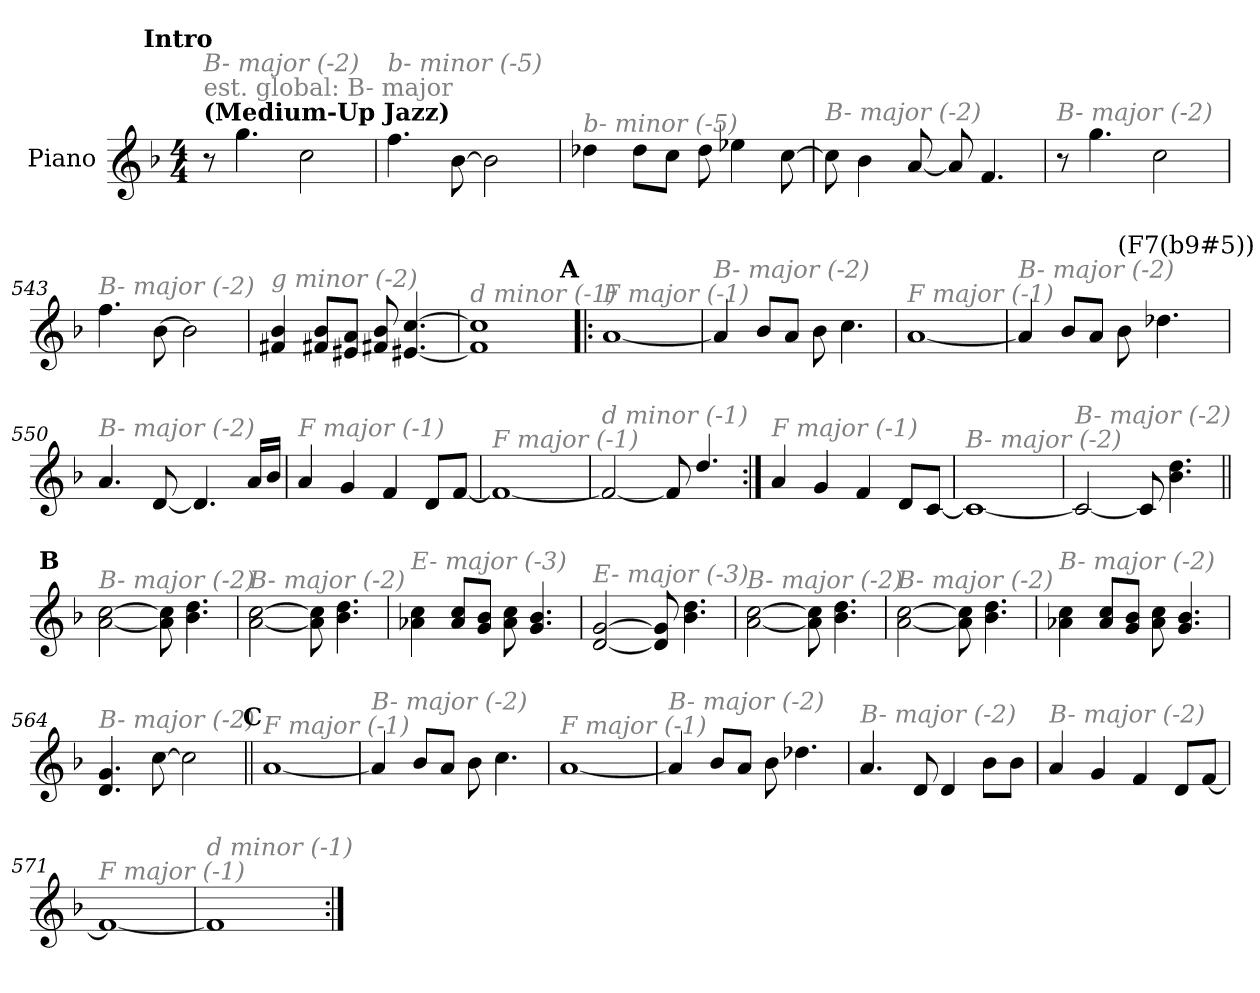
**kern
*part1
*staff1
*I"Piano
*I'Pno.
*clefG2
*k[b-]
*M4/4
!!LO:REH:place=s1:a:enc=none:fs=14:t=Intro
=1
!LO:TX:B:t=(Medium-Up Jazz)
!LO:TX:a:color=#808080:t=est. global&colon; B- major
!LO:TX:i:color=#808080:t=B- major (-2)
8r
4.gg\
2cc\
=539
!LO:TX:i:color=#808080:t=b- minor (-5)
4.ff\
[8b-\
2b-\]
=540
!LO:TX:i:color=#808080:t=b- minor (-5)
4dd-X\
8dd-\L
8cc\J
8dd-\
4ee-X\
[8cc\
=541
!LO:TX:i:color=#808080:t=B- major (-2)
8cc\]
4b-\
[8a/
8a/]
4.f/
!!LO:LB:g=z
=542
!LO:TX:i:color=#808080:t=B- major (-2)
8r
4.gg\
2cc\
=543
!LO:TX:i:color=#808080:t=B- major (-2)
4.ff\
[8b-\
2b-\]
=544
!LO:TX:i:color=#808080:t=g minor (-2)
4f#Xi/ 4b-/
8f#Xi/ 8b-/L
8e#Xi/ 8a/J
8f#Xi/ 8b-/
[4.e#Xi/ [4.cc/
=545
!LO:TX:i:color=#808080:t=d minor (-1)
1f] 1cc]
!!LO:LB:g=z
!!LO:REH:place=s1:a:enc=none:fs=14:t=A
=546!|:
!LO:TX:i:color=#808080:t=F major (-1)
[1a
=547
!LO:TX:i:color=#808080:t=B- major (-2)
4a/]
8b-/L
8a/J
8b-\
4.cc\
=548
!LO:TX:i:color=#808080:t=F major (-1)
[1a
=549
!LO:TX:i:color=#808080:t=B- major (-2)
4a/]
8b-/L
8a/J
!LO:TX:a:t=(F7(b9#5))
8b-\
4.dd-X\
!!LO:LB:g=z
=550
!LO:TX:i:color=#808080:t=B- major (-2)
4.a/
[8d/
4.d/]
16a/LL
16b-/JJ
=551
!LO:TX:i:color=#808080:t=F major (-1)
4a/
4g/
4f/
8d/L
[8f/J
=552
!LO:TX:i:color=#808080:t=F major (-1)
1f_
=553
!LO:TX:i:color=#808080:t=d minor (-1)
2f/_
8f/]
4.dd/
!!LO:LB:g=z
=554:|!
!LO:TX:i:color=#808080:t=F major (-1)
4a/
4g/
4f/
8d/L
[8c/J
=555
!LO:TX:i:color=#808080:t=B- major (-2)
1c_
=556
!LO:TX:i:color=#808080:t=B- major (-2)
2c/_
8c/]
4.b-\ 4.dd\
!!LO:LB:g=z
!!LO:REH:place=s1:a:enc=none:fs=14:t=B
=557||
!LO:TX:i:color=#808080:t=B- major (-2)
[2a\ [2cc\
8a\] 8cc\]
4.b-\ 4.dd\
=558
!LO:TX:i:color=#808080:t=B- major (-2)
[2a\ [2cc\
8a\] 8cc\]
4.b-\ 4.dd\
=559
!LO:TX:i:color=#808080:t=E- major (-3)
4a-X\ 4cc\
8a-/ 8cc/L
8g/ 8b-/J
8a-\ 8cc\
4.g/ 4.b-/
=560
!LO:TX:i:color=#808080:t=E- major (-3)
[2d/ [2g/
8d/] 8g/]
4.b-\ 4.dd\
=561
!LO:TX:i:color=#808080:t=B- major (-2)
[2a\ [2cc\
8a\] 8cc\]
4.b-\ 4.dd\
!!LO:LB:g=z
=562
!LO:TX:i:color=#808080:t=B- major (-2)
[2a\ [2cc\
8a\] 8cc\]
4.b-\ 4.dd\
=563
!LO:TX:i:color=#808080:t=B- major (-2)
4a-X\ 4cc\
8a-/ 8cc/L
8g/ 8b-/J
8a-\ 8cc\
4.g/ 4.b-/
=564
!LO:TX:i:color=#808080:t=B- major (-2)
4.d/ 4.g/
[8cc\
2cc\]
!!LO:REH:place=s1:a:enc=none:fs=14:t=C
=565||
!LO:TX:i:color=#808080:t=F major (-1)
[1a
=566
!LO:TX:i:color=#808080:t=B- major (-2)
4a/]
8b-/L
8a/J
8b-\
4.cc\
!!LO:LB:g=z
=567
!LO:TX:i:color=#808080:t=F major (-1)
[1a
=568
!LO:TX:i:color=#808080:t=B- major (-2)
4a/]
8b-/L
8a/J
8b-\
4.dd-X\
=569
!LO:TX:i:color=#808080:t=B- major (-2)
4.a/
8d/
4d/
8b-\L
8b-\J
=570
!LO:TX:i:color=#808080:t=B- major (-2)
4a/
4g/
4f/
8d/L
[8f/J
=571
!LO:TX:i:color=#808080:t=F major (-1)
1f_
=572
!LO:TX:i:color=#808080:t=d minor (-1)
1f]
=:|!
*-
